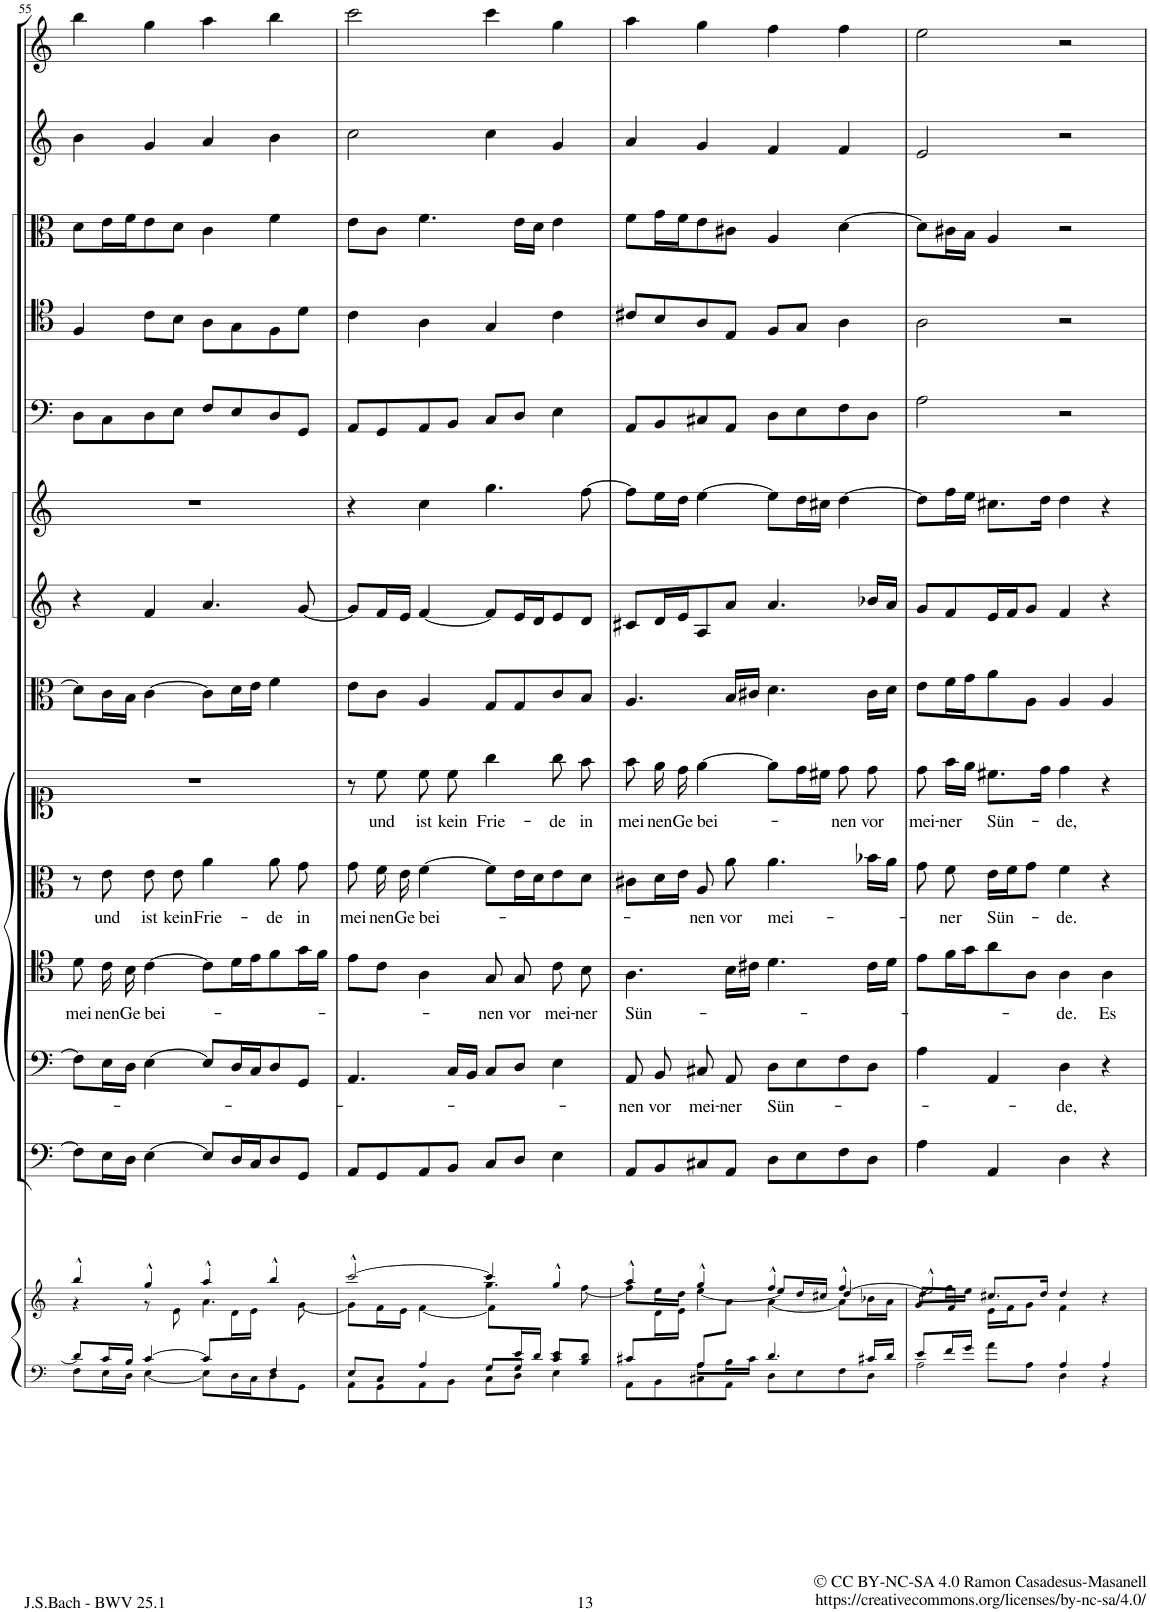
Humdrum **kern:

**kern	**kern	**kern	**kern	**text	**kern	**text	**kern	**text	**kern	**text	**kern	**kern	**kern	**kern	**kern	**kern	**kern	**kern
*part14	*part14	*part13	*part12	*part12	*part11	*part11	*part10	*part10	*part9	*part9	*part8	*part7	*part6	*part5	*part4	*part3	*part2	*part1
*staff15	*staff14	*staff13	*staff12	*staff12	*staff11	*staff11	*staff10	*staff10	*staff9	*staff9	*staff8	*staff7	*staff6	*staff5	*staff4	*staff3	*staff2	*staff1
*I"Piano reduction	*	*I"Continuo	*I"Basso	*	*I"Tenore	*	*I"Alto	*	*I"Soprano	*	*I"Viola	*I"Oboe II. Violino II.	*I"Oboe I. Violino I.	*I"Trombone III	*I"Trombone II	*I"Trombone I	*I"Cornetto	*I"Fauto I. II. III.
*I'Pno	*	*	*	*	*	*	*	*	*	*	*	*	*I'Ob	*I'Trb	*I'Trb	*I'Trb	*	*
!!LO:PB:g=z
*clefF4	*clefG2	*clefF4	*clefF4	*	*clefC4	*	*clefC3	*	*clefC1	*	*clefC3	*clefG2	*clefG2	*clefF4	*clefC4	*clefC3	*clefG2	*clefG2
*	*	*	*	*	*	*	*	*	*	*	*	*	*	*	*Trd7c12	*Trd7c12	*Trd1c2	*
*k[]	*k[]	*k[]	*k[]	*	*k[]	*	*k[]	*	*k[]	*	*k[]	*k[]	*k[]	*k[]	*k[]	*k[]	*k[]	*k[]
*M4/4	*M4/4	*M4/4	*M4/4	*	*M4/4	*	*M4/4	*	*M4/4	*	*M4/4	*M4/4	*M4/4	*M4/4	*M4/4	*M4/4	*M4/4	*M4/4
*met(c)	*met(c)	*met(c)	*met(c)	*	*met(c)	*	*met(c)	*	*met(c)	*	*met(c)	*met(c)	*met(c)	*met(c)	*met(c)	*met(c)	*met(c)	*met(c)
=55	=55	=55	=55	=55	=55	=55	=55	=55	=55	=55	=55	=55	=55	=55	=55	=55	=55	=55
*^	*^	*	*	*	*	*	*	*	*	*	*	*	*	*	*	*	*	*
*	*	*	*^	*	*	*	*	*	*	*	*	*	*	*	*	*	*	*	*	*
!	!	!	!	!	!	!	!	!	!LO:LY:b	!	!	!	!	!	!	!	!	!	!	!	!
8d/L]	8F\L	4bb^^/	4r	8ryy	8F\L]	8F\L]	.	8d\	mei-	8r	.	1r	.	8d\L]	4r	1r	8D\L	4F/	8d\L	4b\	4bb\
!	!	!	!	!	!	!	!	!	!LO:LY:b	!	!LO:LY:b	!	!	!	!	!	!	!	!	!	!
*	*	*	*v	*v	*	*	*	*	*	*	*	*	*	*	*	*	*	*	*	*	*
16c/L	16E\L	.	.	16E\L	16E\L	.	16c\	nen	8e\	und	.	.	16c\L	.	.	8C\	.	16e\L	.	.
!	!	!	!	!	!	!	!	!LO:LY:b	!	!	!	!	!	!	!	!	!	!	!	!
16B/JJ	16D\JJ	.	.	16D\JJ	16D\JJ	.	16B\	Ge-	.	.	.	.	16B\JJ	.	.	.	.	16f\J	.	.
!	!	!	!	!	!	!	!	!LO:LY:b	!	!LO:LY:b	!	!	!	!	!	!	!	!	!	!
[4c/	[4E\	4gg^^/	8r	[4E\	[4E\	.	[4c\	-bei-	8e\	ist	.	.	[4c\	4f/	.	8D\	8c\L	8e\	4g/	4gg\
!	!	!	!	!	!	!	!	!	!	!LO:LY:b	!	!	!	!	!	!	!	!	!	!
.	.	.	8e\	.	.	.	.	.	8e\	kein	.	.	.	.	.	8E\J	8B\J	8d\J	.	.
!	!	!	!	!	!	!	!	!	!	!LO:LY:b	!	!	!	!	!	!	!	!	!	!
8c/L]	8E\L]	4aa^^/	4.a\	8E/L]	8E/L]	.	8c\L]	.	4a\	Frie-	.	.	8c\L]	4.a/	.	8F/L	8A\L	4c\	4a/	4aa\
*	*	*	*^	*	*	*	*	*	*	*	*	*	*	*	*	*	*	*	*	*
8ryy	16D\L	.	.	16d\L	16D/L	16D/L	.	16d\L	.	.	.	.	.	16d\L	.	.	8E/	8G\	.	.	.
.	16C\J	.	.	16e\JJ	16C/J	16C/J	.	16e\J	.	.	.	.	.	16e\JJ	.	.	.	.	.	.	.
!	!	!	!	!	!	!	!	!	!	!	!LO:LY:b	!	!	!	!	!	!	!	!	!	!
4F/	8D\	4bb^^/	.	4ryy	8D/	8D/	.	8f\	.	8a\	de	.	.	4f\	.	.	8D/	8F\	4f\	4b\	4bb\
!	!	!	!	!	!	!	!	!	!	!	!LO:LY:b	!	!	!	!	!	!	!	!	!	!
.	8GG\J	.	[8g\	.	8GG/J	8GG/J	.	16g\L	.	8g\	in	.	.	.	[8g/	.	8GG/J	8d\J	.	.	.
.	.	.	.	.	.	.	.	16f\JJ	.	.	.	.	.	.	.	.	.	.	.	.	.
=56	=56	=56	=56	=56	=56	=56	=56	=56	=56	=56	=56	=56	=56	=56	=56	=56	=56	=56	=56	=56	=56
*	*^	*	*	*	*	*	*	*	*	*	*	*	*	*	*	*	*	*	*	*	*
!	!	!	!	!	!	!	!	!	!	!	!	!LO:LY:b	!	!	!	!	!	!	!	!	!	!
8ryy	8E/L	8AA\L	[2ccc^^/	8g\L]	2ryy	8AA/L	4.AA/	.	8e\L	.	8g\	mei-	8r	.	8e\L	8g/L]	4r	8AA/L	4c\	8e\L	2cc\	2ccc\
!	!	!	!	!	!	!	!	!	!	!	!	!LO:LY:b	!	!LO:LY:b	!	!	!	!	!	!	!	!
.	8C/J	8GG\	.	16f\L	.	8GG/	.	.	8c\J	.	16f\	nen	8cc\	und	8c\J	16f/L	.	8GG/	.	8c\J	.	.
!	!	!	!	!	!	!	!	!	!	!	!	!LO:LY:b	!	!	!	!	!	!	!	!	!	!
.	.	.	.	16e\JJ	.	.	.	.	.	.	16e\	Ge-	.	.	.	16e/JJ	.	.	.	.	.	.
!	!	!	!	!	!	!	!	!	!	!	!	!LO:LY:b	!	!LO:LY:b	!	!	!	!	!	!	!	!
.	4A/	8AA\	.	[4f\	.	8AA/	.	.	4A\	.	[4f\	bei-	8cc\	ist	4A/	[4f/	4cc\	8AA/	4A\	4.f\	.	.
!	!	!	!	!	!	!	!	!	!	!	!	!	!	!LO:LY:b	!	!	!	!	!	!	!	!
.	.	8BB\J	.	.	.	8BB/J	16C/LL	.	.	.	.	.	8cc\	kein	.	.	.	8BB/J	.	.	.	.
.	.	.	.	.	.	.	16BB/JJ	.	.	.	.	.	.	.	.	.	.	.	.	.	.	.
!	!	!	!	!	!	!	!	!	!	!LO:LY:b	!	!	!	!LO:LY:b	!	!	!	!	!	!	!	!
.	8G/L	8C\L	4ccc/]	4.gg\	8f\L]	8C/L	8C/L	.	8G/	nen	8f\L]	.	4gg\	Frie-	8G/L	8f/L]	4.gg\	8C/L	4G/	.	4cc\	4ccc\
!	!	!	!	!	!	!	!	!	!	!LO:LY:b	!	!	!	!	!	!	!	!	!	!	!	!
16e/L	8G/J	8D\J	.	.	8ryy	8D/J	8D/J	.	8G/	vor	16e\L	.	.	.	8G/	16e/L	.	8D/J	.	16e\LL	.	.
16d/JJ	.	.	.	.	.	.	.	.	.	.	16d\J	.	.	.	.	16d/J	.	.	.	16d\JJ	.	.
!	!	!	!	!	!	!	!	!	!	!LO:LY:b	!	!	!	!LO:LY:b	!	!	!	!	!	!	!	!
4ryy	8c/ 8e/L	4E\	4gg^^/	.	4ryy	4E\	4E\	.	8c\	mei-	8e\	.	8gg\	de	8c/	8e/	.	4E\	4c\	4e\	4g/	4gg\
!	!	!	!	!	!	!	!	!	!	!LO:LY:b	!	!	!	!LO:LY:b	!	!	!	!	!	!	!	!
.	8B/ 8d/J	.	.	[8ff\	.	.	.	.	8B\	ner	8d\J	.	8ff\	in	8B/J	8d/J	[8ff\	.	.	.	.	.
=57	=57	=57	=57	=57	=57	=57	=57	=57	=57	=57	=57	=57	=57	=57	=57	=57	=57	=57	=57	=57	=57	=57
*	*	*	*	*	*^	*	*	*	*	*	*	*	*	*	*	*	*	*	*	*	*	*
!	!	!	!	!	!	!	!	!	!LO:LY:b	!	!LO:LY:b	!	!	!	!LO:LY:b	!	!	!	!	!	!	!	!
4ryy	8c#X/L	8AA\L	4aa^^/	8ff\L]	4ryy	8ryy	8AA/L	8AA/	nen	4.A\	Sün-	8c#X\L	.	8ff\	mei-	4.A/	8c#X/L	8ff\L]	8AA/L	8c#X/L	8f\L	4a/	4aa\
!	!	!	!	!	!	!	!	!	!LO:LY:b	!	!	!	!	!	!LO:LY:b	!	!	!	!	!	!	!	!
.	8ryy	8BB\	.	16ee\L	.	16d\L	8BB/	8BB/	vor	.	.	16d\L	.	16ee\	nen	.	16d/L	16ee\L	8BB/	8B/	16g\L	.	.
!	!	!	!	!	!	!	!	!	!	!	!	!	!	!	!LO:LY:b	!	!	!	!	!	!	!	!
.	.	.	.	16dd\JJ	.	16e\JJ	.	.	.	.	.	16e\JJ	.	16dd\	Ge-	.	16e/J	16dd\JJ	.	.	16f\J	.	.
!	!	!	!	!	!	!	!	!	!LO:LY:b	!	!	!	!LO:LY:b	!	!LO:LY:b	!	!	!	!	!	!	!	!
8A/L	8A\L	8C#X\	4gg^^/	[4ee\	8ryy	2.ryy	8C#X/	8C#X/	mei-	.	.	8A/	nen	[4ee\	bei-	.	8A/	[4ee\	8C#X/	8A/	8e\	4g/	4gg\
!	!	!	!	!	!	!	!	!	!LO:LY:b	!	!	!	!LO:LY:b	!	!	!	!	!	!	!	!	!	!
2ryy	16B\L	8AA\J	.	.	8a\J	.	8AA/J	8AA/	ner	16B\LL	.	8a\	vor	.	.	16B/LL	8a/J	.	8AA/J	8E/J	8c#X\J	.	.
.	16c#\JJ	.	.	.	.	.	.	.	.	16c#X\JJ	.	.	.	.	.	16c#X/JJ	.	.	.	.	.	.	.
!	!	!	!	!	!	!	!	!	!LO:LY:b	!	!	!	!LO:LY:b	!	!	!	!	!	!	!	!	!	!
.	4.d/	8D\L	4ff^^/	8ee/L]	[4a\	.	8D\L	8D\L	Sün-	4.d\	.	4.a\	mei-	8ee\L]	.	4.d\	4.a/	8ee\L]	8D\L	8F/L	4A/	4f/	4ff\
.	.	8E\	.	16dd/L	.	.	8E\	8E\	.	.	.	.	.	16dd\L	.	.	.	16dd\L	8E\	8G/J	.	.	.
.	.	.	.	16cc#X/JJ	.	.	.	.	.	.	.	.	.	16cc#X\JJ	.	.	.	16cc#X\JJ	.	.	.	.	.
!	!	!	!	!	!	!	!	!	!	!	!	!	!	!	!LO:LY:b	!	!	!	!	!	!	!	!
.	.	8F\	4ff^^/	[4dd/	8a\L]	.	8F\	8F\	.	.	.	.	.	8dd\	-nen	.	.	[4dd\	8F\	4A\	[4d\	4f/	4ff\
!	!	!	!	!	!	!	!	!	!	!	!	!	!	!	!LO:LY:b	!	!	!	!	!	!	!	!
8ryy	16c#X/LL	8D\J	.	.	16b-X\L	.	8D\J	8D\J	.	16c#\LL	.	16b-X\LL	.	8dd\	vor	16c#\LL	16b-X/LL	.	8D\J	.	.	.	.
.	16d/JJ	.	.	.	16a\JJ	.	.	.	.	16d\JJ	.	16a\JJ	.	.	.	16d\JJ	16a/JJ	.	.	.	.	.	.
*	*v	*v	*	*	*	*	*	*	*	*	*	*	*	*	*	*	*	*	*	*	*	*	*
*	*	*	*	*v	*v	*	*	*	*	*	*	*	*	*	*	*	*	*	*	*	*	*
=58	=58	=58	=58	=58	=58	=58	=58	=58	=58	=58	=58	=58	=58	=58	=58	=58	=58	=58	=58	=58	=58
!	!	!	!	!	!	!	!	!	!	!	!	!	!LO:LY:b	!	!	!	!	!	!	!	!
8e/L	2A\	2ee^^/	8dd\L]	8g/L	4A\	4A\	.	8e\L	.	8g\	.	8dd\	mei-	8e\L	8g/L	8dd\L]	2A\	2A\	8d\L]	2e/	2ee\
!	!	!	!	!	!	!	!	!	!	!	!LO:LY:b	!	!LO:LY:b	!	!	!	!	!	!	!	!
16f/L	.	.	16ff\L	8f/J	.	.	.	16f\L	.	8f\	-ner	16ff\LL	ner	16f\L	8f/	16ff\L	.	.	16c#X\L	.	.
16g/JJ	.	.	16ee\JJ	.	.	.	.	16g\J	.	.	.	16ee\JJ	.	16g\J	.	16ee\JJ	.	.	16B\JJ	.	.
!	!	!	!	!	!	!	!	!	!	!	!LO:LY:b	!	!LO:LY:b	!	!	!	!	!	!	!	!
8a\L	.	.	16e\LL	8.cc#X/L	4AA/	4AA/	.	8a\	.	16e\LL	Sün-	8.cc#X\L	Sün-	8a\	16e/L	8.cc#X\L	.	.	4A/	.	.
.	.	.	16f\J	.	.	.	.	.	.	16f\J	.	.	.	.	16f/J	.	.	.	.	.	.
8A\J	.	.	8g\J	.	.	.	.	8A\J	.	8g\J	.	.	.	8A\J	8g/J	.	.	.	.	.	.
.	.	.	.	16dd/Jk	.	.	.	.	.	.	.	16dd\Jk	.	.	.	16dd\Jk	.	.	.	.	.
!	!	!	!	!	!	!	!LO:LY:b	!	!LO:LY:b	!	!LO:LY:b	!	!LO:LY:b	!	!	!	!	!	!	!	!
4A/	4D\	4dd/	4f\	4ryy	4D\	4D\	-de,	4A\	de.	4f\	-de.	4dd\	-de,	4A/	4f/	4dd\	2r	2r	2r	2r	2r
!	!	!	!	!	!	!	!	!	!LO:LY:b	!	!	!	!	!	!	!	!	!	!	!	!
4A/	4r	4r	4ryy	4ryy	4r	4r	.	4A\	Es	4r	.	4r	.	4A/	4r	4r	.	.	.	.	.
*v	*v	*	*	*	*	*	*	*	*	*	*	*	*	*	*	*	*	*	*	*	*
*	*v	*v	*v	*	*	*	*	*	*	*	*	*	*	*	*	*	*	*	*	*
=	=	=	=	=	=	=	=	=	=	=	=	=	=	=	=	=	=	=
*-	*-	*-	*-	*-	*-	*-	*-	*-	*-	*-	*-	*-	*-	*-	*-	*-	*-	*-
